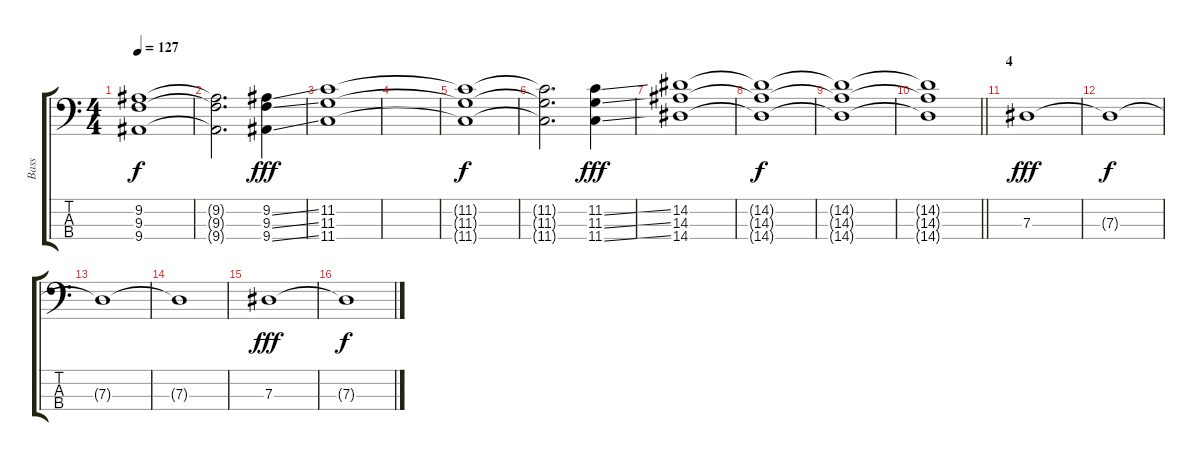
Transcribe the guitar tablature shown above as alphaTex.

\track ("Bass" "Bass") {instrument electricbasspick}
\staff {score tabs}
\tuning (Gb2 Db2 Ab1 Db1) {hide}
\ts (4 4)
\tempo 127
\clef f4
\ks c
(9.2{t} 9.3{t} 9.4{t}).1{dy f} |
(9.2{t} 9.3{t} 9.4{t}).2{d} (9.2{ss} 9.3{ss} 9.4{ss}).4{dy fff} |
(11.2 11.3 11.4).1 |
|
(11.2{t} 11.3{t} 11.4{t}).1{dy f} |
(11.2{t} 11.3{t} 11.4{t}).2{d} (11.2{ss} 11.3{ss} 11.4{ss}).4{dy fff} |
(14.2 14.3 14.4).1 |
(14.2{t} 14.3{t} 14.4{t}).1{dy f} |
(14.2{t} 14.3{t} 14.4{t}).1 |
\barLineRight lightlight
(14.2{t} 14.3{t} 14.4{t}).1 |
\section ("" "4")
7.3.1{dy fff} |
7.3{t}.1{dy f} |
7.3{t}.1 |
7.3{t}.1 |
7.3.1{dy fff} |
7.3{t}.1{dy f}
